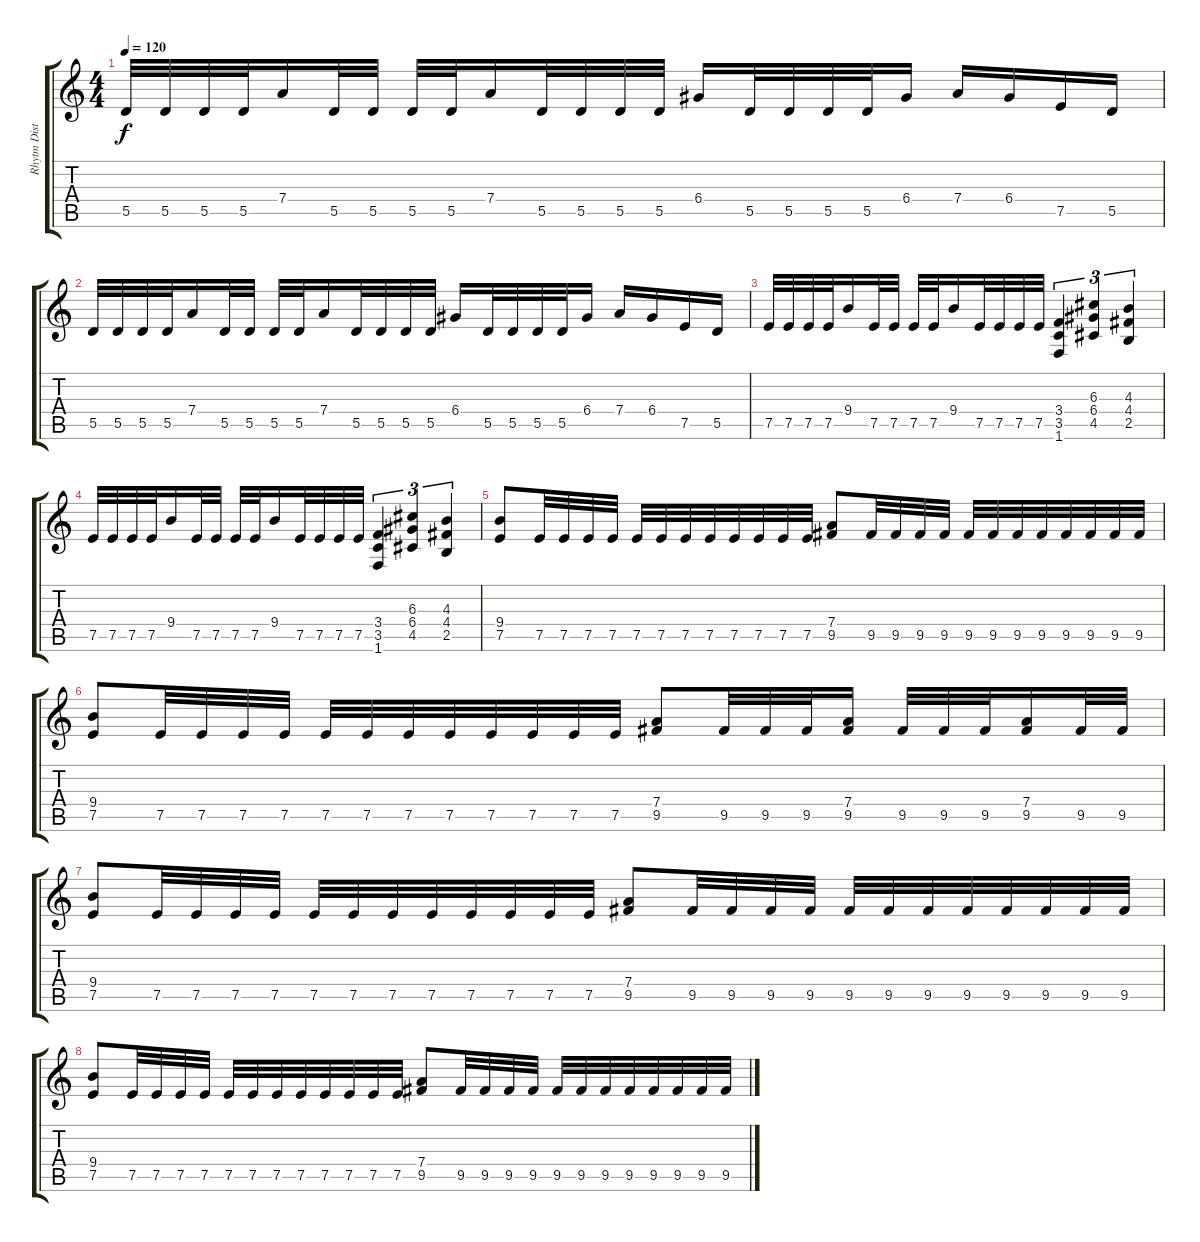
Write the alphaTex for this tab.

\track ("Rhytm Distortion" "Rhytm Dist") {instrument overdrivenguitar}
\staff {score tabs}
\tuning (E4 B3 G3 D3 A2 E2) {hide}
\ts (4 4)
\tempo 120
\clef g2
\ks c
5.5.32{dy f} 5.5.32 5.5.32 5.5.32 7.4.16 5.5.32 5.5.32 5.5.32 5.5.32 7.4.16 5.5.32 5.5.32 5.5.32 5.5.32 6.4.16 5.5.32 5.5.32 5.5.32 5.5.32 6.4.16 7.4.16 6.4.16 7.5.16 5.5.16 |
5.5.32 5.5.32 5.5.32 5.5.32 7.4.16 5.5.32 5.5.32 5.5.32 5.5.32 7.4.16 5.5.32 5.5.32 5.5.32 5.5.32 6.4.16 5.5.32 5.5.32 5.5.32 5.5.32 6.4.16 7.4.16 6.4.16 7.5.16 5.5.16 |
7.5.32 7.5.32 7.5.32 7.5.32 9.4.16 7.5.32 7.5.32 7.5.32 7.5.32 9.4.16 7.5.32 7.5.32 7.5.32 7.5.32 (3.4 3.5 1.6).4{tu (3 2)} (6.3 6.4 4.5).4{tu (3 2)} (4.3 4.4 2.5).4{tu (3 2)} |
7.5.32 7.5.32 7.5.32 7.5.32 9.4.16 7.5.32 7.5.32 7.5.32 7.5.32 9.4.16 7.5.32 7.5.32 7.5.32 7.5.32 (3.4 3.5 1.6).4{tu (3 2)} (6.3 6.4 4.5).4{tu (3 2)} (4.3 4.4 2.5).4{tu (3 2)} |
(9.4 7.5).8 7.5.32 7.5.32 7.5.32 7.5.32 7.5.32 7.5.32 7.5.32 7.5.32 7.5.32 7.5.32 7.5.32 7.5.32 (7.4 9.5).8 9.5.32 9.5.32 9.5.32 9.5.32 9.5.32 9.5.32 9.5.32 9.5.32 9.5.32 9.5.32 9.5.32 9.5.32 |
(9.4 7.5).8 7.5.32 7.5.32 7.5.32 7.5.32 7.5.32 7.5.32 7.5.32 7.5.32 7.5.32 7.5.32 7.5.32 7.5.32 (7.4 9.5).8 9.5.32 9.5.32 9.5.32 (7.4 9.5).16 9.5.32 9.5.32 9.5.32 (7.4 9.5).16 9.5.32 9.5.32 |
(9.4 7.5).8 7.5.32 7.5.32 7.5.32 7.5.32 7.5.32 7.5.32 7.5.32 7.5.32 7.5.32 7.5.32 7.5.32 7.5.32 (7.4 9.5).8 9.5.32 9.5.32 9.5.32 9.5.32 9.5.32 9.5.32 9.5.32 9.5.32 9.5.32 9.5.32 9.5.32 9.5.32 |
(9.4 7.5).8 7.5.32 7.5.32 7.5.32 7.5.32 7.5.32 7.5.32 7.5.32 7.5.32 7.5.32 7.5.32 7.5.32 7.5.32 (7.4 9.5).8 9.5.32 9.5.32 9.5.32 9.5.32 9.5.32 9.5.32 9.5.32 9.5.32 9.5.32 9.5.32 9.5.32 9.5.32
